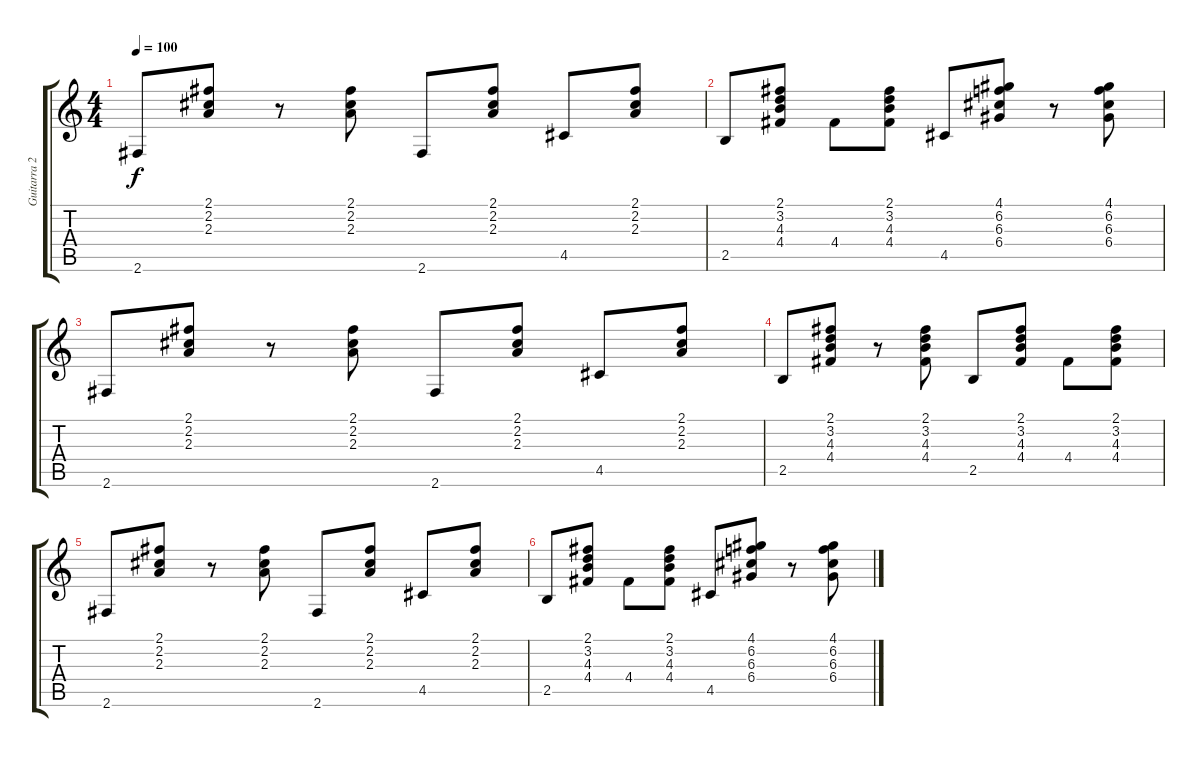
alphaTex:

\track ("Guitarra 2" "Guitarra 2") {instrument acousticguitarsteel}
\staff {score tabs}
\tuning (E4 B3 G3 D3 A2 E2) {hide}
\ts (4 4)
\tempo 100
\clef g2
\ks c
2.6.8{dy f} (2.1 2.2 2.3).8 r.8 (2.1 2.2 2.3).8 2.6.8 (2.1 2.2 2.3).8 4.5.8 (2.1 2.2 2.3).8 |
2.5.8 (2.1 3.2 4.3 4.4).8 4.4.8 (2.1 3.2 4.3 4.4).8 4.5.8 (4.1 6.2 6.3 6.4).8 r.8 (4.1 6.2 6.3 6.4).8 |
2.6.8 (2.1 2.2 2.3).8 r.8 (2.1 2.2 2.3).8 2.6.8 (2.1 2.2 2.3).8 4.5.8 (2.1 2.2 2.3).8 |
2.5.8 (2.1 3.2 4.3 4.4).8 r.8 (2.1 3.2 4.3 4.4).8 2.5.8 (2.1 3.2 4.3 4.4).8 4.4.8 (2.1 3.2 4.3 4.4).8 |
2.6.8 (2.1 2.2 2.3).8 r.8 (2.1 2.2 2.3).8 2.6.8 (2.1 2.2 2.3).8 4.5.8 (2.1 2.2 2.3).8 |
2.5.8 (2.1 3.2 4.3 4.4).8 4.4.8 (2.1 3.2 4.3 4.4).8 4.5.8 (4.1 6.2 6.3 6.4).8 r.8 (4.1 6.2 6.3 6.4).8
